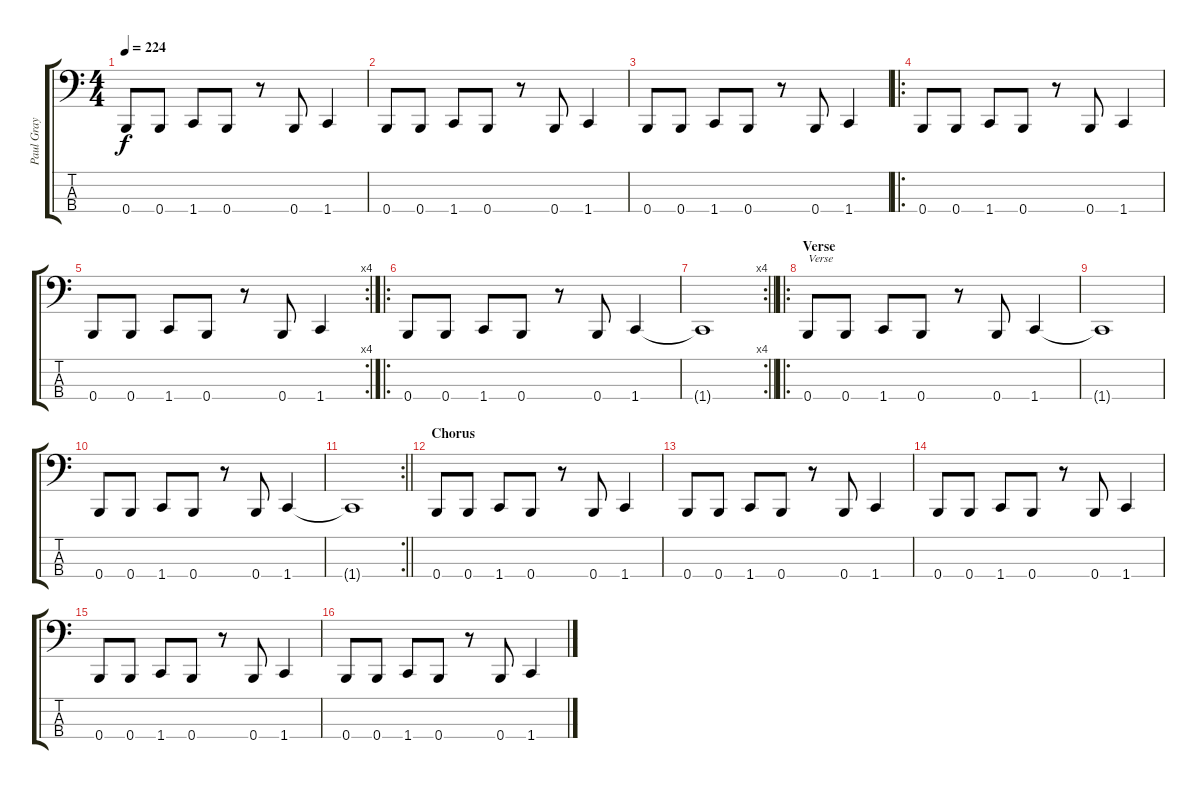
\track ("Paul Gray" "Paul Gray") {instrument electricbasspick}
\staff {score tabs}
\tuning (E2 B1 Gb1 B0) {hide}
\ts (4 4)
\tempo 224
\clef f4
\ks c
0.4.8{dy f} 0.4.8 1.4.8 0.4.8 r.8 0.4.8 1.4.4 |
0.4.8 0.4.8 1.4.8 0.4.8 r.8 0.4.8 1.4.4 |
0.4.8 0.4.8 1.4.8 0.4.8 r.8 0.4.8 1.4.4 |
\ro
0.4.8 0.4.8 1.4.8 0.4.8 r.8 0.4.8 1.4.4 |
\rc 4
0.4.8 0.4.8 1.4.8 0.4.8 r.8 0.4.8 1.4.4 |
\ro
0.4.8 0.4.8 1.4.8 0.4.8 r.8 0.4.8 1.4.4 |
\rc 4
\barLineRight lightlight
1.4{t}.1 |
\ro
\section ("" "Verse")
0.4.8{txt "Verse"} 0.4.8 1.4.8 0.4.8 r.8 0.4.8 1.4.4 |
1.4{t}.1 |
0.4.8 0.4.8 1.4.8 0.4.8 r.8 0.4.8 1.4.4 |
\rc 2
\barLineRight lightlight
1.4{t}.1 |
\section ("" "Chorus")
0.4.8 0.4.8 1.4.8 0.4.8 r.8 0.4.8 1.4.4 |
0.4.8 0.4.8 1.4.8 0.4.8 r.8 0.4.8 1.4.4 |
0.4.8 0.4.8 1.4.8 0.4.8 r.8 0.4.8 1.4.4 |
0.4.8 0.4.8 1.4.8 0.4.8 r.8 0.4.8 1.4.4 |
0.4.8 0.4.8 1.4.8 0.4.8 r.8 0.4.8 1.4.4
